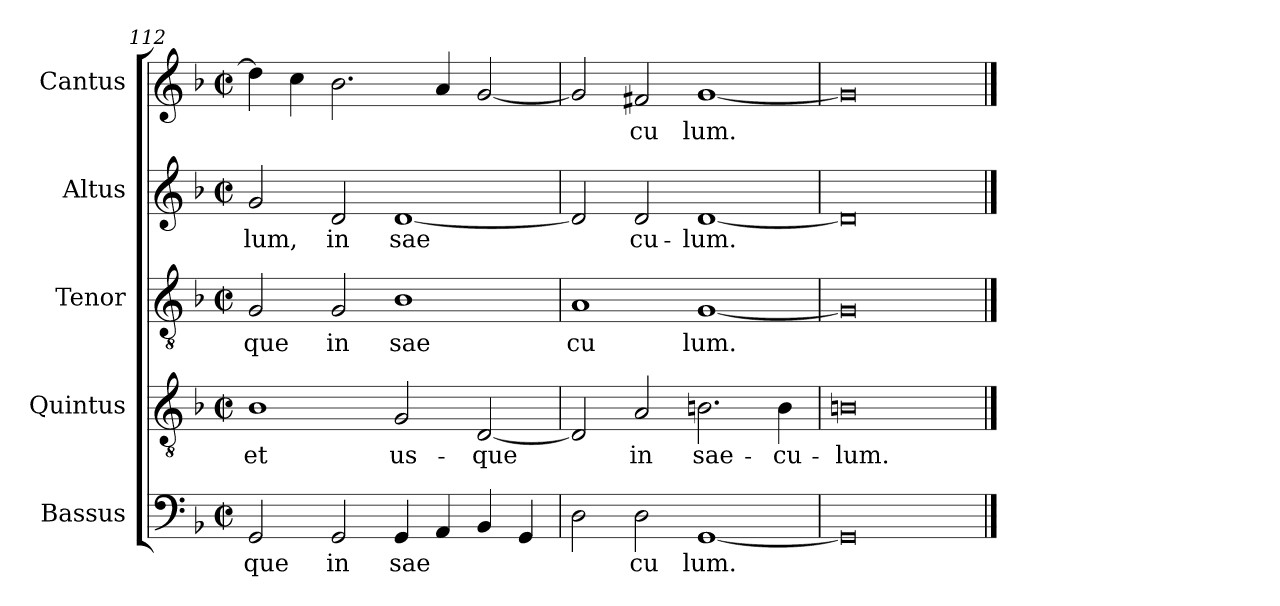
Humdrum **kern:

**kern	**text	**kern	**text	**kern	**text	**kern	**text	**kern	**text
*part5	*part5	*part4	*part4	*part3	*part3	*part2	*part2	*part1	*part1
*staff5	*staff5	*staff4	*staff4	*staff3	*staff3	*staff2	*staff2	*staff1	*staff1
*I"Bassus	*	*I"Quintus	*	*I"Tenor	*	*I"Altus	*	*I"Cantus	*
*clefF4	*	*clefGv2	*	*clefGv2	*	*clefG2	*	*clefG2	*
*k[b-]	*	*k[b-]	*	*k[b-]	*	*k[b-]	*	*k[b-]	*
*F:	*	*F:	*	*F:	*	*F:	*	*F:	*
*M2/2	*	*M2/2	*	*M2/2	*	*M2/2	*	*M2/2	*
*met(c|)	*	*met(c|)	*	*met(c|)	*	*met(c|)	*	*met(c|)	*
=112	=112	=112	=112	=112	=112	=112	=112	=112	=112
!	!LO:LY:b:cj	!	!LO:LY:b:cj	!	!LO:LY:b:cj	!	!LO:LY:b:cj	!	!LO:LY:b:cj
2GG/	que	1B-	et	2G/	que	2g/	-lum,	4dd\]	.
!	!	!	!	!	!	!	!	!	!LO:LY:b:cj
.	.	.	.	.	.	.	.	4cc\	.
!	!LO:LY:b:cj	!	!	!	!LO:LY:b:cj	!	!LO:LY:b:cj	!	!LO:LY:b:cj
2GG/	in	.	.	2G/	in	2d/	in	2.b-\	.
!	!LO:LY:b:cj	!	!LO:LY:b:cj	!	!LO:LY:b:cj	!	!LO:LY:b:cj	!	!
4GG/	sae	2G/	us-	1B-	sae	[<1d	sae-	.	.
!	!LO:LY:b:cj	!	!	!	!	!	!	!	!LO:LY:b:cj
4AA/	.	.	.	.	.	.	.	4a/	.
!	!LO:LY:b:cj	!	!LO:LY:b:cj	!	!	!	!	!	!LO:LY:b:cj
4BB-/	.	[<2D/	-que	.	.	.	.	[<2g/	.
!	!LO:LY:b:cj	!	!	!	!	!	!	!	!
4GG/	.	.	.	.	.	.	.	.	.
=113	=113	=113	=113	=113	=113	=113	=113	=113	=113
!	!LO:LY:b:cj	!	!LO:LY:b:cj	!	!LO:LY:b:cj	!	!LO:LY:b:cj	!	!LO:LY:b:cj
2D\	.	2D/]	.	1A	cu	2d/]	--	2g/]	.
!	!LO:LY:b:cj	!	!LO:LY:b:cj	!	!	!	!LO:LY:b:cj	!	!LO:LY:b:cj
2D\	cu	2A/	in	.	.	2d/	-cu-	2f#/	cu
!	!LO:LY:b:cj	!	!LO:LY:b:cj	!	!LO:LY:b:cj	!	!LO:LY:b:cj	!	!LO:LY:b:cj
[<1GG	lum.	2.Bn\	sae-	[<1G	lum.	[<1d	-lum.	[<1g	lum.
!	!	!	!LO:LY:b:cj	!	!	!	!	!	!
.	.	4B\	-cu-	.	.	.	.	.	.
=114	=114	=114	=114	=114	=114	=114	=114	=114	=114
!	!LO:LY:b:cj	!	!LO:LY:b:cj	!	!LO:LY:b:cj	!	!LO:LY:b:cj	!	!LO:LY:b:cj
0GG]	.	0Bn	-lum.	0G]	.	0d]	.	0g]	.
==	==	==	==	==	==	==	==	==	==
*-	*-	*-	*-	*-	*-	*-	*-	*-	*-
